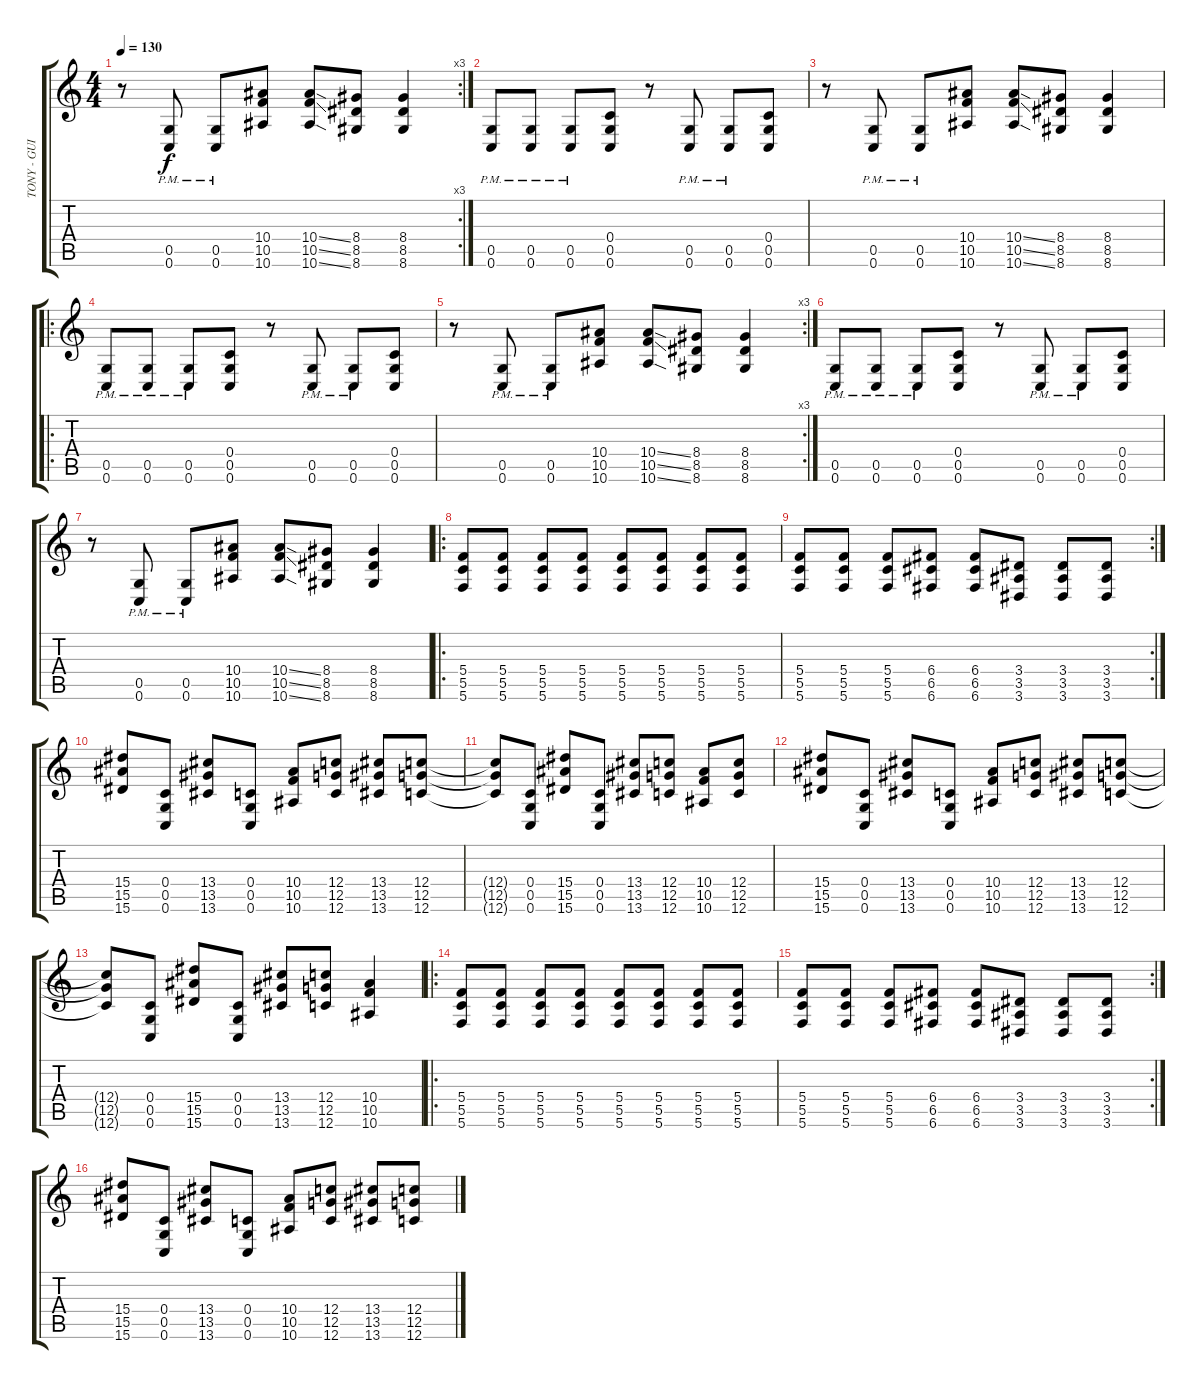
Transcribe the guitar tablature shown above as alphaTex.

\track ("TONY - GUITAR" "TONY - GUI") {instrument distortionguitar}
\staff {score tabs}
\tuning (D4 A3 F3 C3 G2 C2) {hide}
\rc 3
\ts (4 4)
\tempo 130
\clef g2
\ks c
r.8{dy f} (0.5{pm} 0.6{pm}).8 (0.5{pm} 0.6{pm}).8 (10.4 10.5 10.6).8 (10.4{ss} 10.5{ss} 10.6{ss}).8 (8.4 8.5 8.6).8 (8.4 8.5 8.6).4 |
(0.5{pm} 0.6{pm}).8 (0.5{pm} 0.6{pm}).8 (0.5{pm} 0.6{pm}).8 (0.4 0.5 0.6).8 r.8 (0.5{pm} 0.6{pm}).8 (0.5{pm} 0.6{pm}).8 (0.4 0.5 0.6).8 |
r.8 (0.5{pm} 0.6{pm}).8 (0.5{pm} 0.6{pm}).8 (10.4 10.5 10.6).8 (10.4{ss} 10.5{ss} 10.6{ss}).8 (8.4 8.5 8.6).8 (8.4 8.5 8.6).4 |
\ro
(0.5{pm} 0.6{pm}).8 (0.5{pm} 0.6{pm}).8 (0.5{pm} 0.6{pm}).8 (0.4 0.5 0.6).8 r.8 (0.5{pm} 0.6{pm}).8 (0.5{pm} 0.6{pm}).8 (0.4 0.5 0.6).8 |
\rc 3
r.8 (0.5{pm} 0.6{pm}).8 (0.5{pm} 0.6{pm}).8 (10.4 10.5 10.6).8 (10.4{ss} 10.5{ss} 10.6{ss}).8 (8.4 8.5 8.6).8 (8.4 8.5 8.6).4 |
(0.5{pm} 0.6{pm}).8 (0.5{pm} 0.6{pm}).8 (0.5{pm} 0.6{pm}).8 (0.4 0.5 0.6).8 r.8 (0.5{pm} 0.6{pm}).8 (0.5{pm} 0.6{pm}).8 (0.4 0.5 0.6).8 |
r.8 (0.5{pm} 0.6{pm}).8 (0.5{pm} 0.6{pm}).8 (10.4 10.5 10.6).8 (10.4{ss} 10.5{ss} 10.6{ss}).8 (8.4 8.5 8.6).8 (8.4 8.5 8.6).4 |
\ro
(5.4 5.5 5.6).8 (5.4 5.5 5.6).8 (5.4 5.5 5.6).8 (5.4 5.5 5.6).8 (5.4 5.5 5.6).8 (5.4 5.5 5.6).8 (5.4 5.5 5.6).8 (5.4 5.5 5.6).8 |
\rc 2
(5.4 5.5 5.6).8 (5.4 5.5 5.6).8 (5.4 5.5 5.6).8 (6.4 6.5 6.6).8 (6.4 6.5 6.6).8 (3.4 3.5 3.6).8 (3.4 3.5 3.6).8 (3.4 3.5 3.6).8 |
(15.4 15.5 15.6).8 (0.4 0.5 0.6).8 (13.4 13.5 13.6).8 (0.4 0.5 0.6).8 (10.4 10.5 10.6).8 (12.4 12.5 12.6).8 (13.4 13.5 13.6).8 (12.4 12.5 12.6).8 |
(12.4{t} 12.5{t} 12.6{t}).8 (0.4 0.5 0.6).8 (15.4 15.5 15.6).8 (0.4 0.5 0.6).8 (13.4 13.5 13.6).8 (12.4 12.5 12.6).8 (10.4 10.5 10.6).8 (12.4 12.5 12.6).8 |
(15.4 15.5 15.6).8 (0.4 0.5 0.6).8 (13.4 13.5 13.6).8 (0.4 0.5 0.6).8 (10.4 10.5 10.6).8 (12.4 12.5 12.6).8 (13.4 13.5 13.6).8 (12.4 12.5 12.6).8 |
(12.4{t} 12.5{t} 12.6{t}).8 (0.4 0.5 0.6).8 (15.4 15.5 15.6).8 (0.4 0.5 0.6).8 (13.4 13.5 13.6).8 (12.4 12.5 12.6).8 (10.4 10.5 10.6).4 |
\ro
(5.4 5.5 5.6).8 (5.4 5.5 5.6).8 (5.4 5.5 5.6).8 (5.4 5.5 5.6).8 (5.4 5.5 5.6).8 (5.4 5.5 5.6).8 (5.4 5.5 5.6).8 (5.4 5.5 5.6).8 |
\rc 2
(5.4 5.5 5.6).8 (5.4 5.5 5.6).8 (5.4 5.5 5.6).8 (6.4 6.5 6.6).8 (6.4 6.5 6.6).8 (3.4 3.5 3.6).8 (3.4 3.5 3.6).8 (3.4 3.5 3.6).8 |
(15.4 15.5 15.6).8 (0.4 0.5 0.6).8 (13.4 13.5 13.6).8 (0.4 0.5 0.6).8 (10.4 10.5 10.6).8 (12.4 12.5 12.6).8 (13.4 13.5 13.6).8 (12.4 12.5 12.6).8
